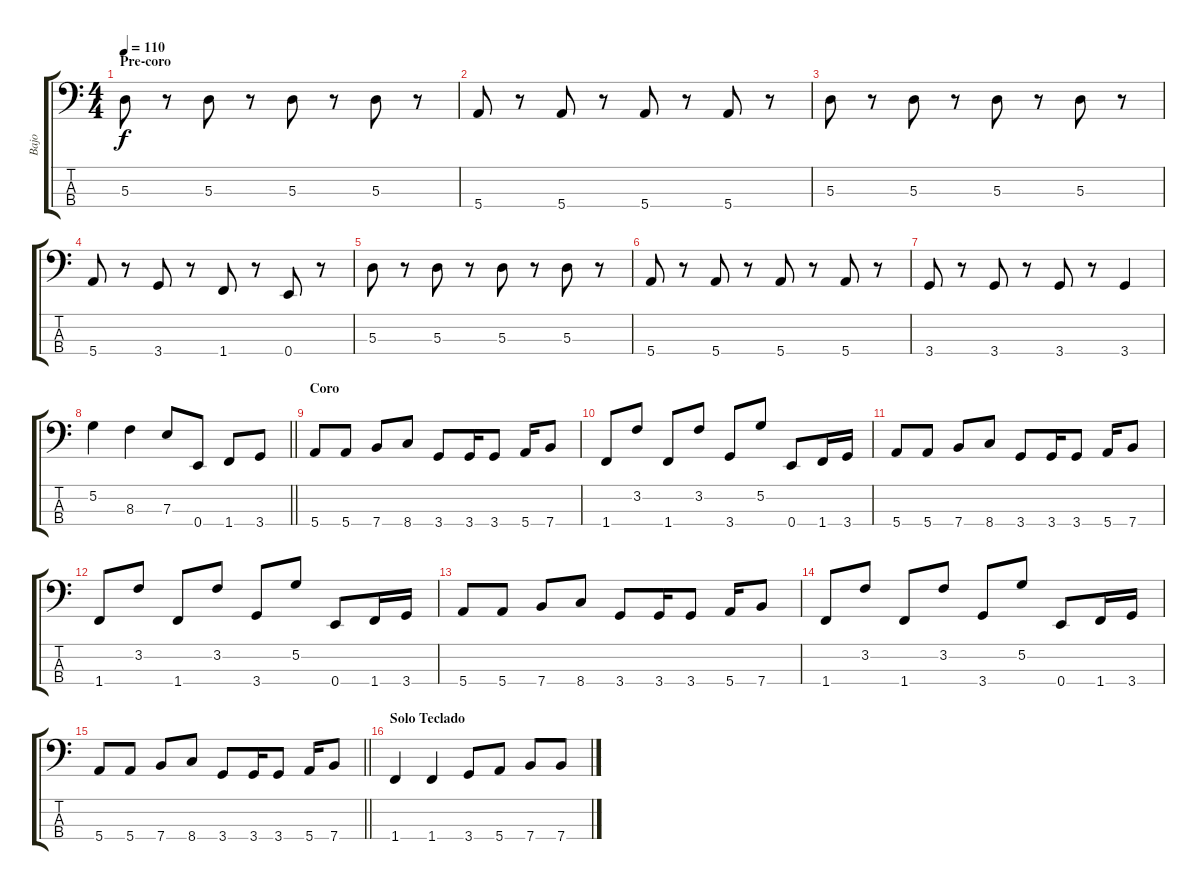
\track ("Bajo" "Bajo") {instrument electricbassfinger}
\staff {score tabs}
\tuning (G2 D2 A1 E1) {hide}
\ts (4 4)
\section ("" "Pre-coro")
\tempo 110
\clef f4
\ks c
5.3.8{dy f} r.8 5.3.8 r.8 5.3.8 r.8 5.3.8 r.8 |
5.4.8 r.8 5.4.8 r.8 5.4.8 r.8 5.4.8 r.8 |
5.3.8 r.8 5.3.8 r.8 5.3.8 r.8 5.3.8 r.8 |
5.4.8 r.8 3.4.8 r.8 1.4.8 r.8 0.4.8 r.8 |
5.3.8 r.8 5.3.8 r.8 5.3.8 r.8 5.3.8 r.8 |
5.4.8 r.8 5.4.8 r.8 5.4.8 r.8 5.4.8 r.8 |
3.4.8 r.8 3.4.8 r.8 3.4.8 r.8 3.4.4 |
\barLineRight lightlight
5.2.4 8.3.4 7.3.8 0.4.8 1.4.8 3.4.8 |
\section ("" "Coro")
5.4.8 5.4.8 7.4.8 8.4.8 3.4.8 3.4.16 3.4.8 5.4.16 7.4.8 |
1.4.8 3.2.8 1.4.8 3.2.8 3.4.8 5.2.8 0.4.8 1.4.16 3.4.16 |
5.4.8 5.4.8 7.4.8 8.4.8 3.4.8 3.4.16 3.4.8 5.4.16 7.4.8 |
1.4.8 3.2.8 1.4.8 3.2.8 3.4.8 5.2.8 0.4.8 1.4.16 3.4.16 |
5.4.8 5.4.8 7.4.8 8.4.8 3.4.8 3.4.16 3.4.8 5.4.16 7.4.8 |
1.4.8 3.2.8 1.4.8 3.2.8 3.4.8 5.2.8 0.4.8 1.4.16 3.4.16 |
\barLineRight lightlight
5.4.8 5.4.8 7.4.8 8.4.8 3.4.8 3.4.16 3.4.8 5.4.16 7.4.8 |
\section ("" "Solo Teclado")
1.4.4 1.4.4 3.4.8 5.4.8 7.4.8 7.4.8
